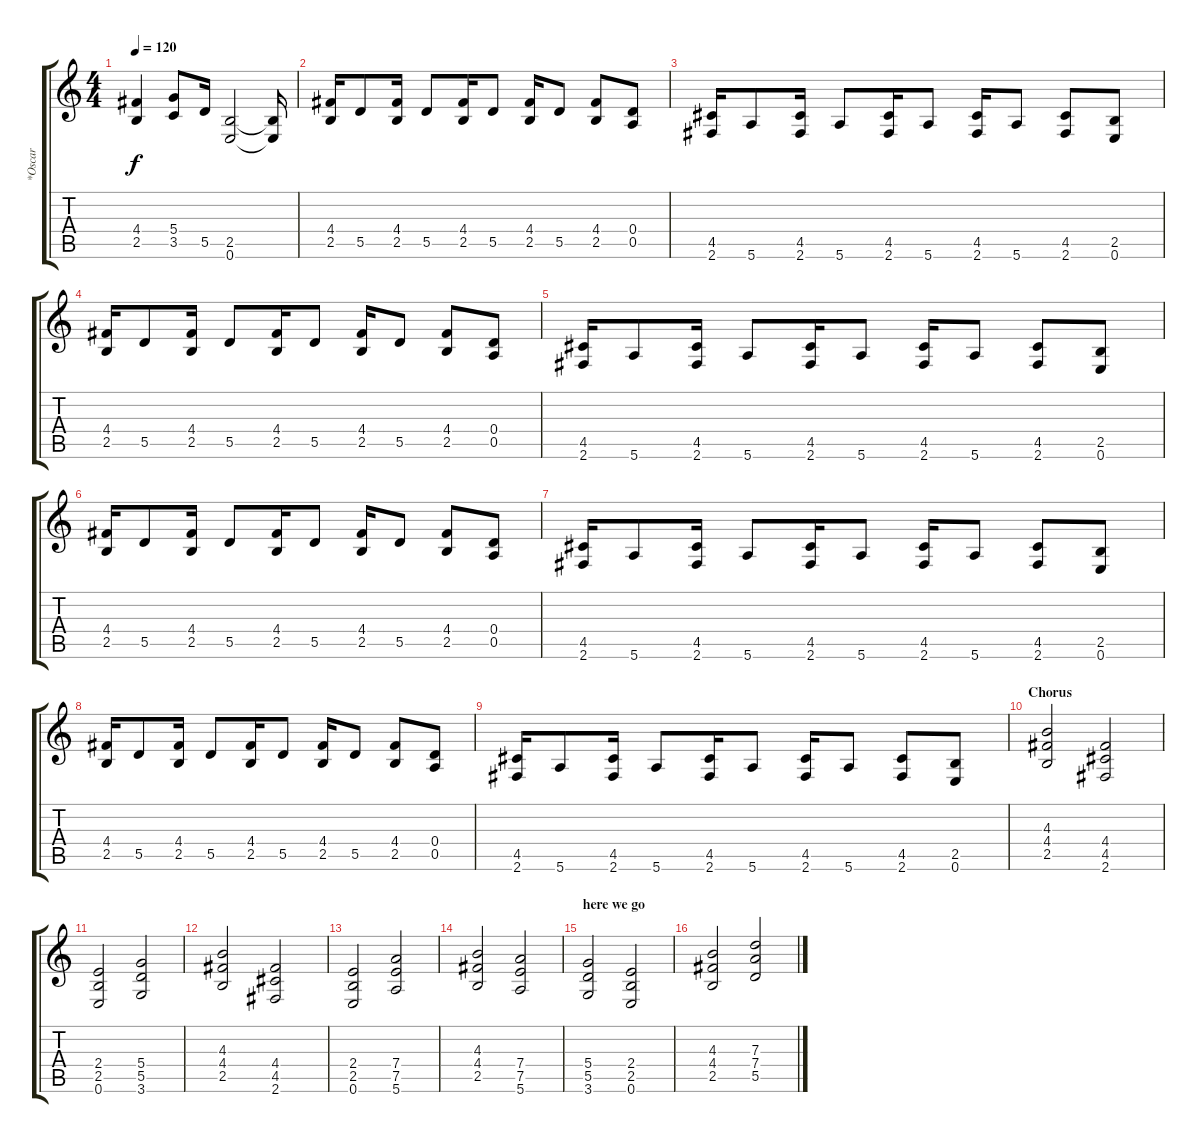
\track ("*Oscar" "*Oscar") {instrument distortionguitar}
\staff {score tabs}
\tuning (E4 B3 G3 D3 A2 E2) {hide}
\ts (4 4)
\tempo 120
\clef g2
\ks c
(4.4 2.5).4{dy f} (5.4 3.5).8 5.5.16 (2.5 0.6).2 (2.5{t} 0.6{t}).16 |
(4.4 2.5).16{volume 16} 5.5.8 (4.4 2.5).16 5.5.8 (4.4 2.5).16 5.5.8 (4.4 2.5).16 5.5.8 (4.4 2.5).8 (0.4 0.5).8 |
(4.5 2.6).16 5.6.8 (4.5 2.6).16 5.6.8 (4.5 2.6).16 5.6.8 (4.5 2.6).16 5.6.8 (4.5 2.6).8 (2.5 0.6).8 |
(4.4 2.5).16 5.5.8 (4.4 2.5).16 5.5.8 (4.4 2.5).16 5.5.8 (4.4 2.5).16 5.5.8 (4.4 2.5).8 (0.4 0.5).8 |
(4.5 2.6).16 5.6.8 (4.5 2.6).16 5.6.8 (4.5 2.6).16 5.6.8 (4.5 2.6).16 5.6.8 (4.5 2.6).8 (2.5 0.6).8 |
(4.4 2.5).16{volume 16} 5.5.8 (4.4 2.5).16 5.5.8 (4.4 2.5).16 5.5.8 (4.4 2.5).16 5.5.8 (4.4 2.5).8 (0.4 0.5).8 |
(4.5 2.6).16 5.6.8 (4.5 2.6).16 5.6.8 (4.5 2.6).16 5.6.8 (4.5 2.6).16 5.6.8 (4.5 2.6).8 (2.5 0.6).8 |
(4.4 2.5).16 5.5.8 (4.4 2.5).16 5.5.8 (4.4 2.5).16 5.5.8 (4.4 2.5).16 5.5.8 (4.4 2.5).8 (0.4 0.5).8 |
(4.5 2.6).16 5.6.8 (4.5 2.6).16 5.6.8 (4.5 2.6).16 5.6.8 (4.5 2.6).16 5.6.8 (4.5 2.6).8 (2.5 0.6).8 |
\section ("" "Chorus")
(4.3 4.4 2.5).2{volume 12} (4.4 4.5 2.6).2 |
(2.4 2.5 0.6).2 (5.4 5.5 3.6).2 |
(4.3 4.4 2.5).2 (4.4 4.5 2.6).2 |
(2.4 2.5 0.6).2 (7.4 7.5 5.6).2 |
(4.3 4.4 2.5).2 (7.4 7.5 5.6).2 |
\section ("" "here we go")
(5.4 5.5 3.6).2 (2.4 2.5 0.6).2 |
(4.3 4.4 2.5).2 (7.3 7.4 5.5).2
